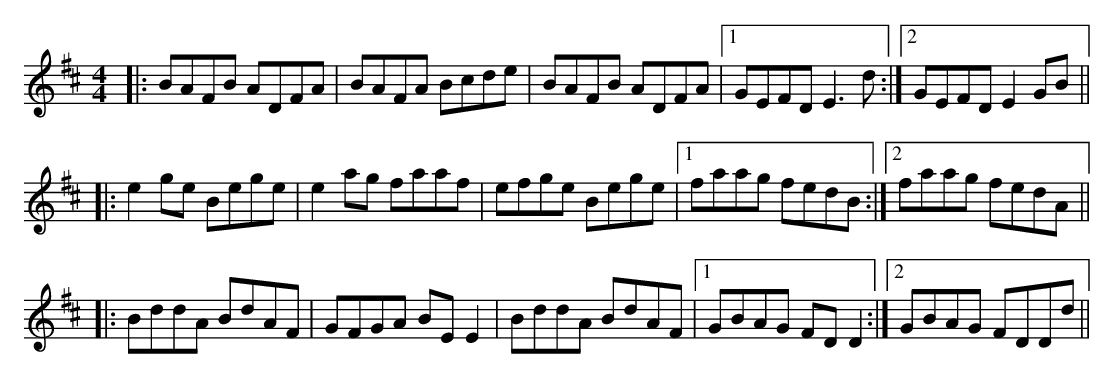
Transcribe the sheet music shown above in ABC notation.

X:1
M:4/4
K:D
|:BAFB ADFA|BAFA Bcde|BAFB ADFA|1 GEFD E3d:|2 GEFD E2GB||
|:e2ge Bege|e2ag faaf|efge Bege|1 faag fedB:|2 faag fedA||
|:BddA BdAF|GFGA BEE2|BddA BdAF|1 GBAG FDD2:|2 GBAG FDDd||
